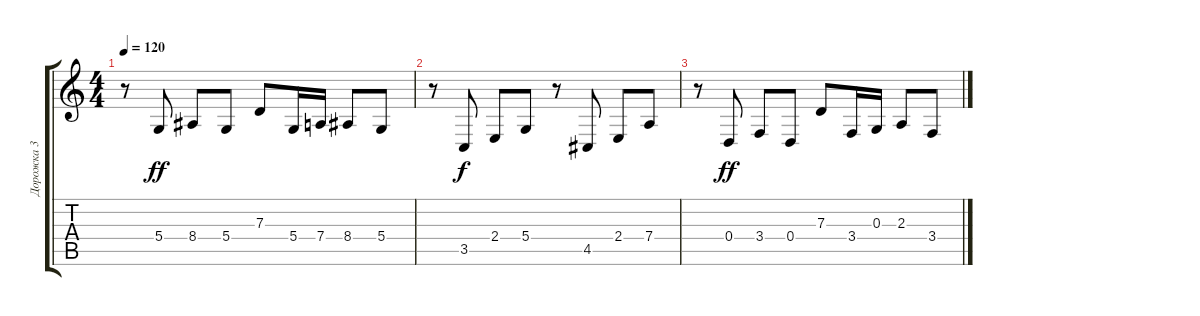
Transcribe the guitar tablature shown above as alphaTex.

\track ("Дорожка 3" "Дорожка 3") {instrument woodblock}
\staff {score tabs}
\tuning (E4 B3 G3 D3 A2 E2) {hide}
\ts (4 4)
\tempo 120
\clef g2
\ks c
r.8{dy ff} 5.4.8 8.4.8 5.4.8 7.3.8 5.4.16 7.4.16 8.4.8 5.4.8 |
r.8 3.5.8{dy f} 2.4.8 5.4.8 r.8 4.5.8 2.4.8 7.4.8 |
r.8 0.4.8{dy ff} 3.4.8 0.4.8 7.3.8 3.4.16 0.3.16 2.3.8 3.4.8
